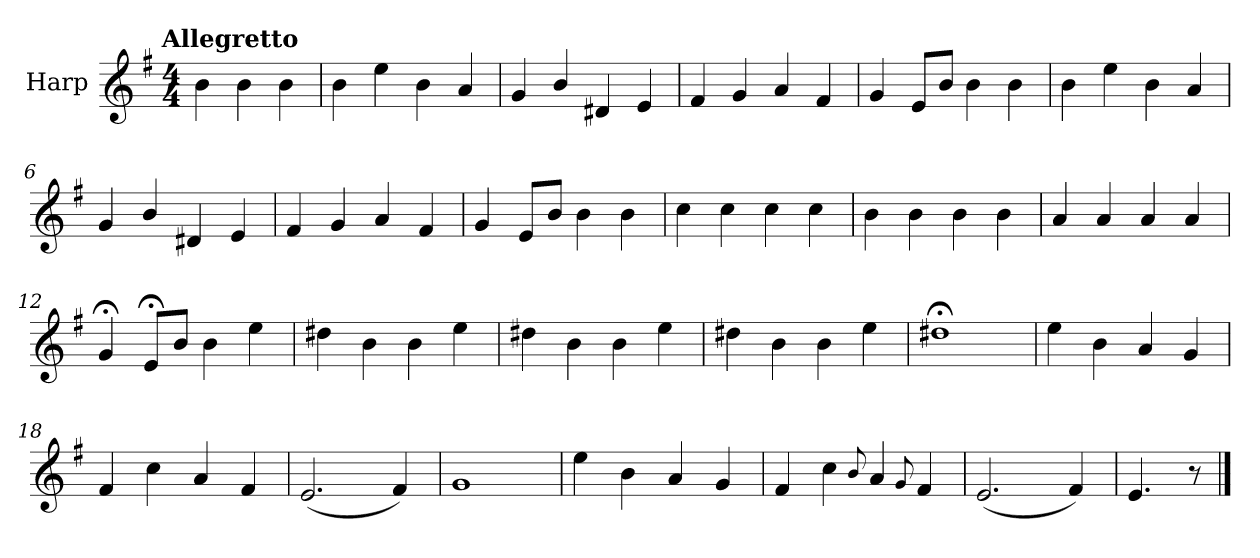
**kern
*part1
*staff1
*I"Harp
*I'Hrp.
*clefG2
*k[f#]
!!LO:TX:omd:t=Allegretto
*M4/4
*MM116
=
4b\
4b\
4b\
=1
4b\
4ee\
4b\
4a/
=2
4g/
4b/
4d#X/
4e/
=3
4f#/
4g/
4a/
4f#/
=4
4g/
8e/L
8b/J
4b\
4b\
=5
4b\
4ee\
4b\
4a/
=6
4g/
4b/
4d#X/
4e/
=7
4f#/
4g/
4a/
4f#/
!!LO:LB:g=z
=8
4g/
8e/L
8b/J
4b\
4b\
=9
4cc\
4cc\
4cc\
4cc\
=10
4b\
4b\
4b\
4b\
=11
4a/
4a/
4a/
4a/
=12
4g;/
8e;/L
8b/J
4b\
4ee\
=13
4dd#X\
4b\
4b\
4ee\
=14
4dd#X\
4b\
4b\
4ee\
=15
4dd#X\
4b\
4b\
4ee\
!!LO:LB:g=z
=16
1dd#X;<
=17
4ee\
4b\
4a/
4g/
=18
4f#/
4cc\
4a/
4f#/
=19
(<2.e/
4f#/)
=20
1g
=21
4ee\
4b\
4a/
4g/
=22
4f#/
4cc\
8qqb/
4a/
8qqg/
4f#/
=23
(<2.e/
4f#/)
=24
4.e/
8r
==
*-
